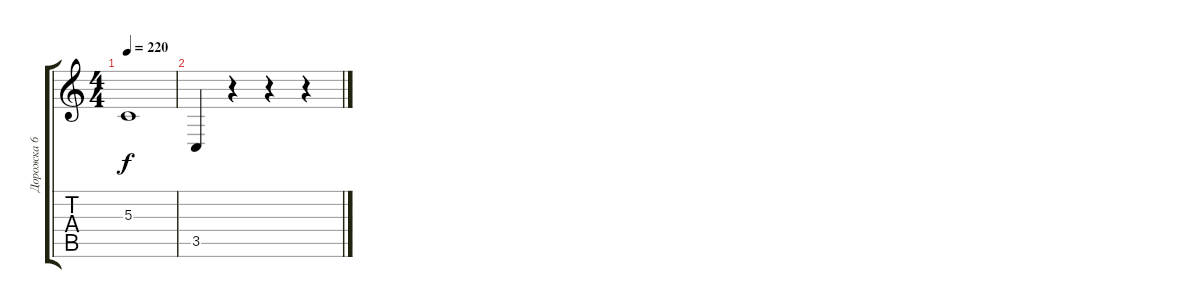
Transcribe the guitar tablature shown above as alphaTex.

\track ("Дорожка 6" "Дорожка 6") {instrument trumpet}
\staff {score tabs}
\tuning (E4 B3 G3 D3 A2 E2) {hide}
\ts (4 4)
\tempo 220
\clef g2
\ks c
5.3.1{dy f} |
3.5.4 r.4 r.4 r.4
